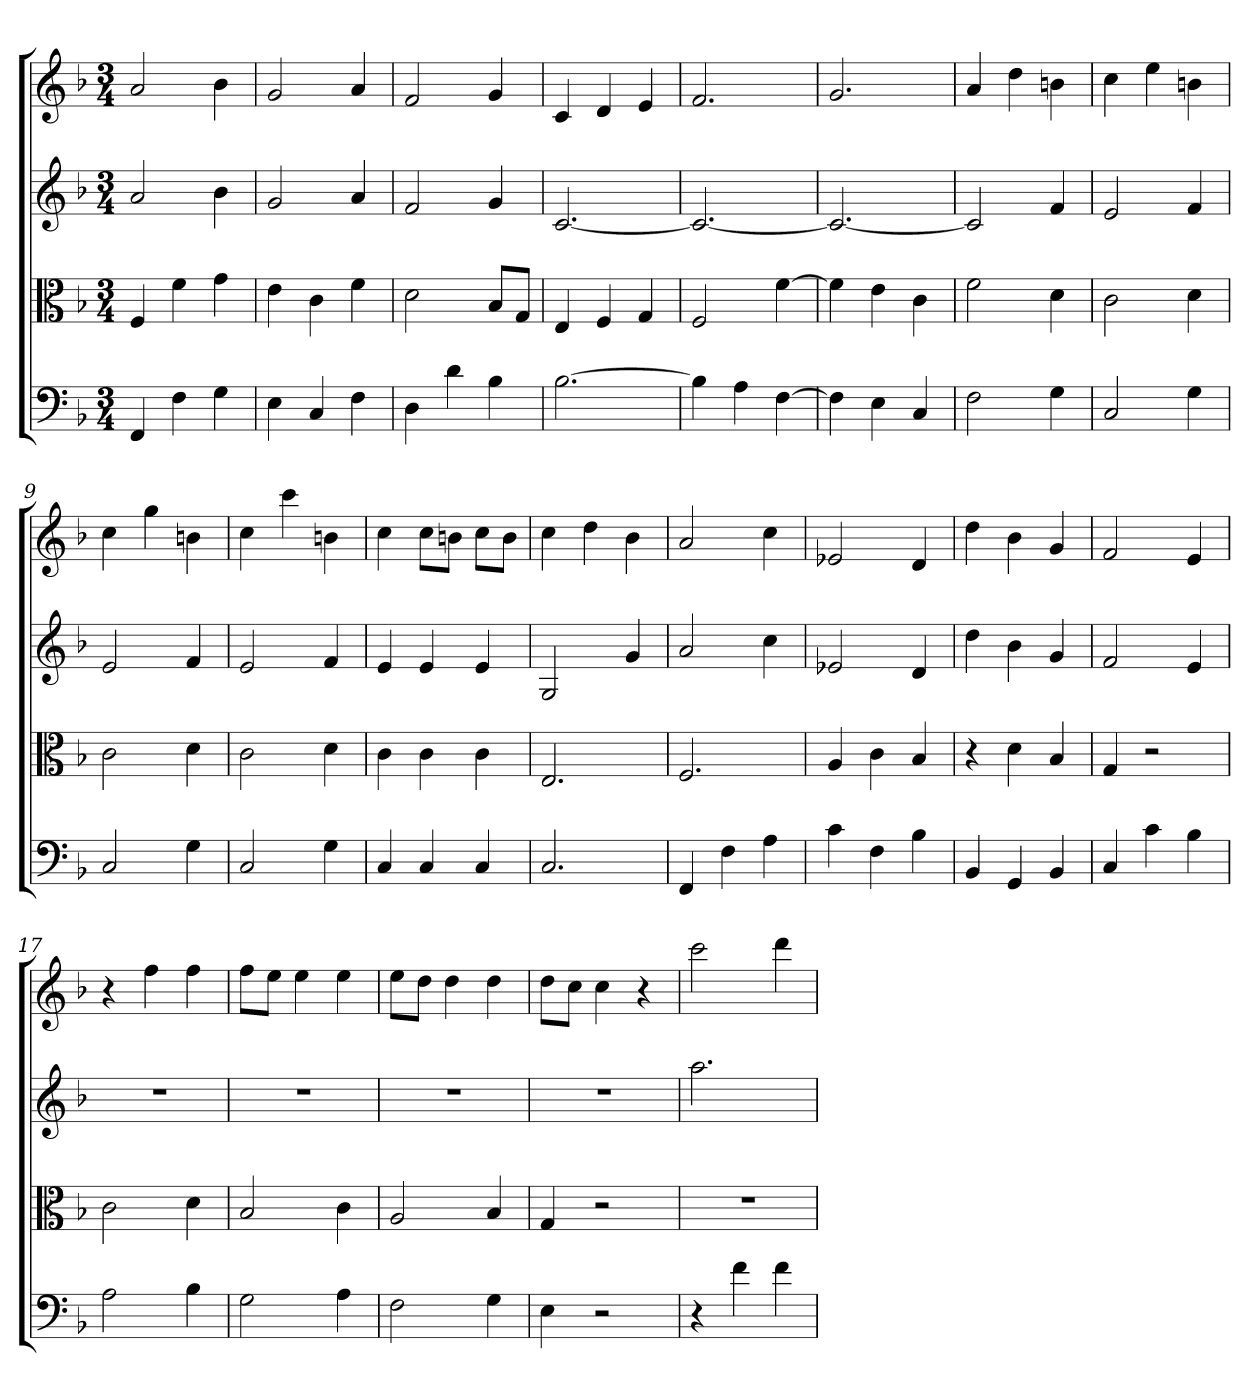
**kern	**kern	**kern	**kern
*part4	*part3	*part2	*part1
*staff4	*staff3	*staff2	*staff1
*clefF4	*clefC3	*	*
*k[b-]	*k[b-]	*k[b-]	*k[b-]
*F:	*F:	*F:	*F:
*M3/4	*M3/4	*M3/4	*M3/4
=	=	=	=
4FF	4F	2a	2a
4F	4f	.	.
4G	4g	4b-	4b-
=2	=2	=2	=2
4E	4e	2g	2g
4C	4c	.	.
4F	4f	4a	4a
=3	=3	=3	=3
4D	2d	2f	2f
4d	.	.	.
4B-	8B-/L	4g	4g
.	8G/J	.	.
=4	=4	=4	=4
[2.B-	4E	[2.c	4c
.	4F	.	4d
.	4G	.	4e
=5	=5	=5	=5
4B-]	2F	2.c_	2.f
4A	.	.	.
[4F	[4f	.	.
=6	=6	=6	=6
4F]	4f]	2.c_	2.g
4E	4e	.	.
4C	4c	.	.
=7	=7	=7	=7
2F	2f	2c]	4a
.	.	.	4dd
4G	4d	4f	4bn
=8	=8	=8	=8
2C	2c	2e	4cc
.	.	.	4ee
4G	4d	4f	4bn
=9	=9	=9	=9
2C	2c	2e	4cc
.	.	.	4gg
4G	4d	4f	4bn
=10	=10	=10	=10
2C	2c	2e	4cc
.	.	.	4ccc
4G	4d	4f	4bn
=11	=11	=11	=11
4C	4c	4e	4cc
4C	4c	4e	8ccL
.	.	.	8bnJ
4C	4c	4e	8ccL
.	.	.	8bJ
=12	=12	=12	=12
2.C	2.E	2G	4cc
.	.	.	4dd
.	.	4g	4b-
=13	=13	=13	=13
4FF	2.F	2a	2a
4F	.	.	.
4A	.	4cc	4cc
=14	=14	=14	=14
4c	4A	2e-X	2e-X
4F	4c	.	.
4B-	4B-	4d	4d
=15	=15	=15	=15
4BB-	4r	4dd	4dd
4GG	4d	4b-	4b-
4BB-	4B-	4g	4g
=16	=16	=16	=16
4C	4G	2f	2f
4c	2r	.	.
4B-	.	4e	4e
=17	=17	=17	=17
2A	2c	2.r	4r
.	.	.	4ff
4B-	4d	.	4ff
=18	=18	=18	=18
2G	2B-	2.r	8ffL
.	.	.	8eeJ
.	.	.	4ee
4A	4c	.	4ee
=19	=19	=19	=19
2F	2A	2.r	8eeL
.	.	.	8ddJ
.	.	.	4dd
4G	4B-	.	4dd
=20	=20	=20	=20
4E	4G	2.r	8ddL
.	.	.	8ccJ
2r	2r	.	4cc
.	.	.	4r
=21	=21	=21	=21
4r	2.r	2.aa	2ccc
4f	.	.	.
4f	.	.	4ddd
=	=	=	=
*-	*-	*-	*-
